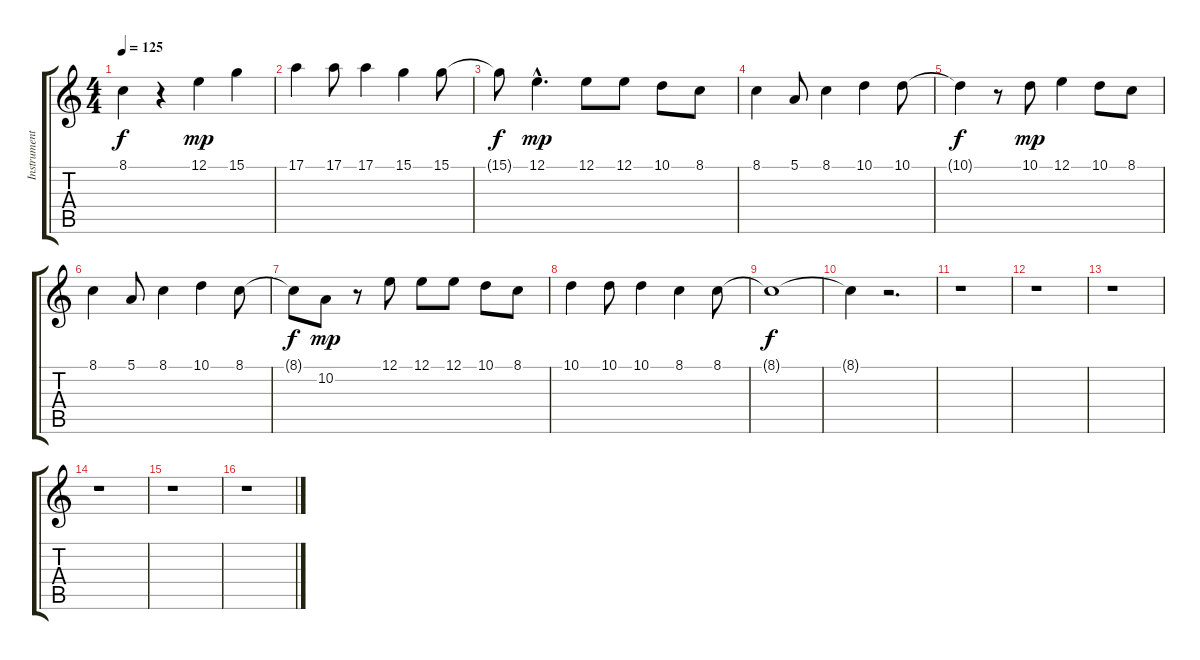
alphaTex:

\track ("Instrument7" "Instrument") {instrument violin}
\staff {score tabs}
\tuning (E4 B3 G3 D3 A2 E2) {hide}
\ts (4 4)
\tempo 125
\clef g2
\ks c
8.1{t}.4{dy f} r.4 12.1.4{dy mp} 15.1.4 |
17.1.4 17.1.8 17.1.4 15.1.4 15.1.8 |
15.1{t}.8{dy f} 12.1{hac}.4{d dy mp} 12.1.8 12.1.8 10.1.8 8.1.8 |
8.1.4 5.1.8 8.1.4 10.1.4 10.1.8 |
10.1{t}.4{dy f} r.8 10.1.8{dy mp} 12.1.4 10.1.8 8.1.8 |
8.1.4 5.1.8 8.1.4 10.1.4 8.1.8 |
8.1{t}.8{dy f} 10.2.8{dy mp} r.8 12.1.8 12.1.8 12.1.8 10.1.8 8.1.8 |
10.1.4 10.1.8 10.1.4 8.1.4 8.1.8 |
8.1{t}.1{dy f} |
8.1{t}.4 r.2{d} |
r.1 |
r.1 |
r.1 |
r.1 |
r.1 |
r.1
